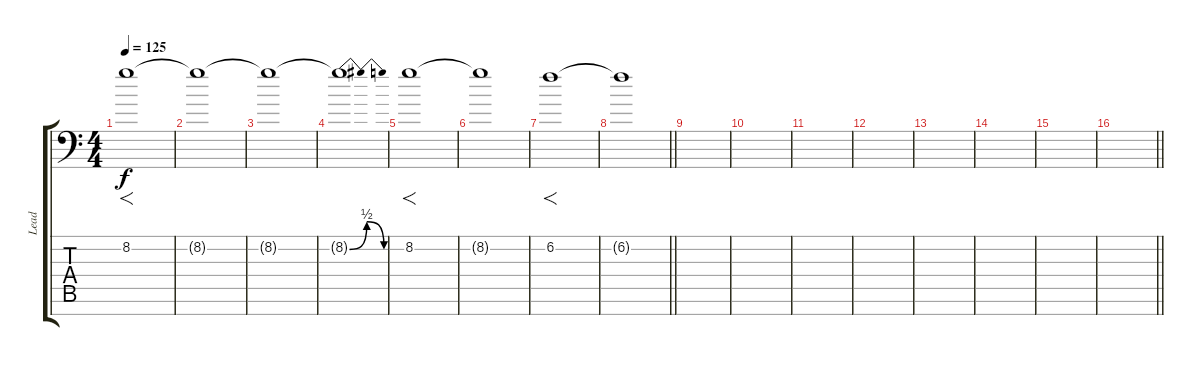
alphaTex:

\track ("Lead" "Lead") {instrument distortionguitar}
\staff {score tabs}
\tuning (E4 B3 G3 D3 A2 E2 A1) {hide}
\ts (4 4)
\tempo 125
\clef f4
\ks c
8.2.1{f dy f} |
8.2{t}.1 |
8.2{t}.1 |
8.2{be (bendrelease 0 0 45 2 45 2 60 0) t}.1 |
8.2.1{f} |
8.2{t}.1 |
6.2.1{f} |
\barLineRight lightlight
6.2{t}.1 |
|
|
|
|
|
|
|
\barLineRight lightlight
